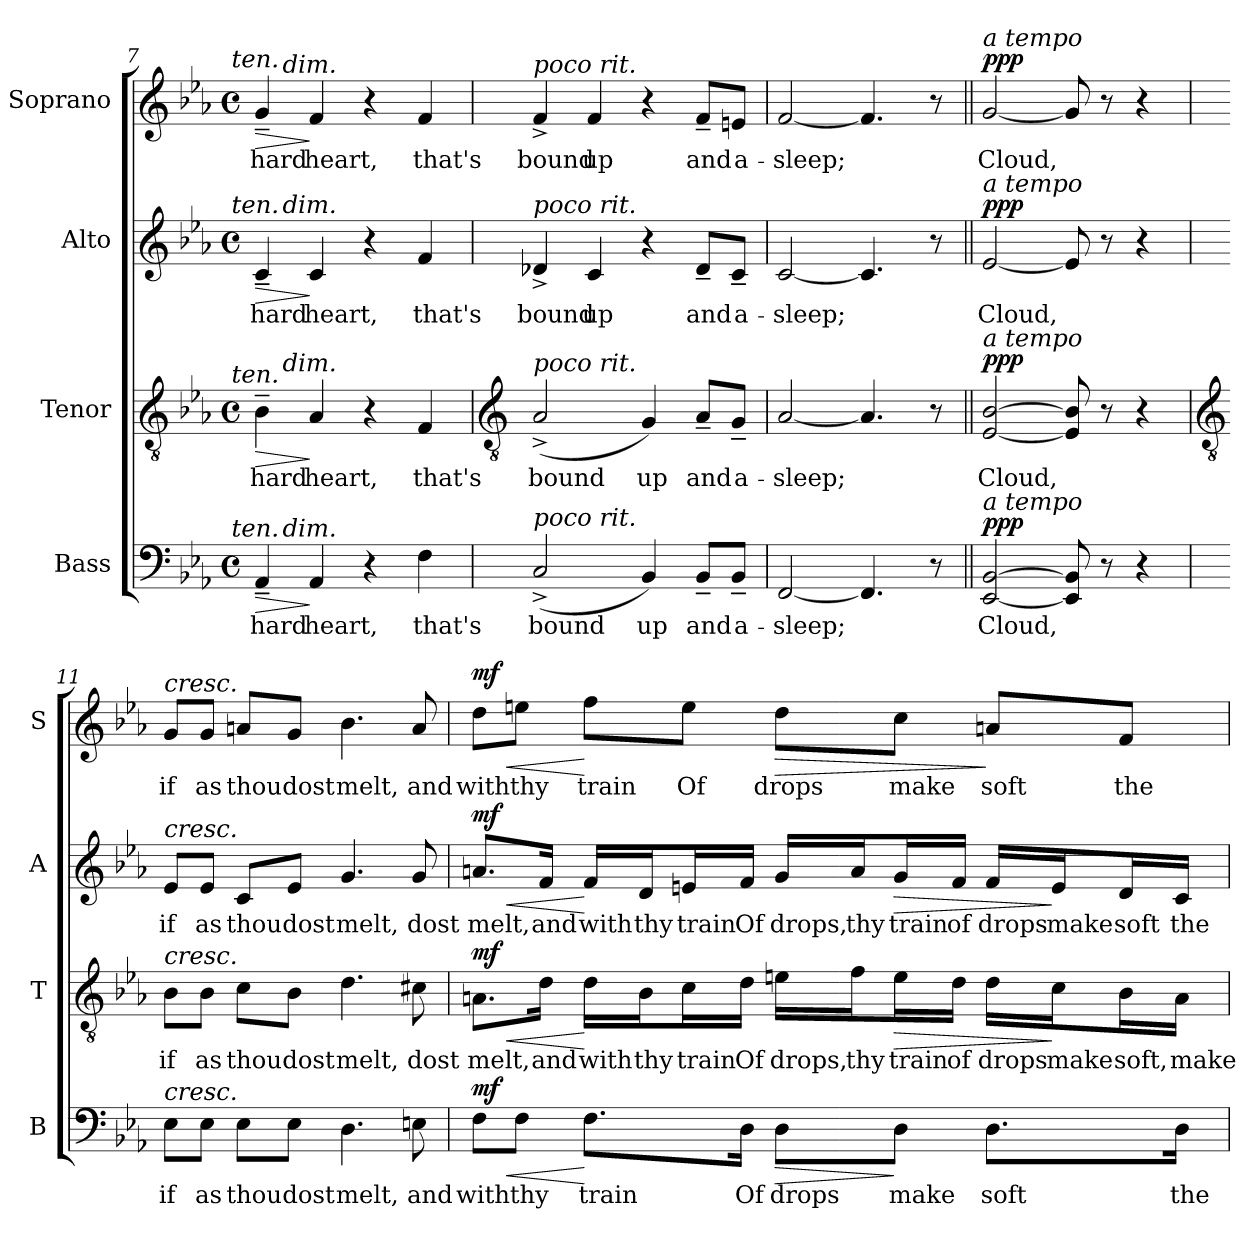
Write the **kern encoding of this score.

**kern	**text	**dynam	**kern	**text	**dynam	**kern	**text	**dynam	**kern	**text	**dynam
*part4	*part4	*part4	*part3	*part3	*part3	*part2	*part2	*part2	*part1	*part1	*part1
*staff4	*staff4	*staff4	*staff3	*staff3	*staff3	*staff2	*staff2	*staff2	*staff1	*staff1	*staff1
*I"Bass	*	*	*I"Tenor	*	*	*I"Alto	*	*	*I"Soprano	*	*
*I'B	*	*	*I'T	*	*	*I'A	*	*	*I'S	*	*
*clefF4	*	*	*clefGv2	*	*	*clefG2	*	*	*clefG2	*	*
*k[b-e-a-]	*	*	*k[b-e-a-]	*	*	*k[b-e-a-]	*	*	*k[b-e-a-]	*	*
*E-:	*	*	*E-:	*	*	*E-:	*	*	*E-:	*	*
*M4/4	*	*	*M4/4	*	*	*M4/4	*	*	*M4/4	*	*
*met(c)	*	*	*met(c)	*	*	*met(c)	*	*	*met(c)	*	*
=7	=7	=7	=7	=7	=7	=7	=7	=7	=7	=7	=7
!	!	!	!	!	!	!	!	!	!LO:TX:a:i:cj:t=ten.	!	!
!	!	!	!	!	!	!LO:TX:a:i:cj:t=ten.	!	!	!	!	!
!	!	!	!LO:TX:a:i:cj:t=ten.	!	!	!	!	!	!	!	!
!LO:TX:a:i:cj:t=ten.	!	!	!	!	!	!	!	!	!	!	!
!	!LO:LY:b	!LO:HP:b	!	!LO:LY:b	!LO:HP:b	!	!LO:LY:b	!LO:HP:b	!	!LO:LY:b	!LO:HP:b
4AA-~/	hard	>	4B-~\	hard	>	4c~/	hard	>	4g~/	hard	>
!	!	!	!	!	!	!	!	!	!LO:TX:a:i:cj:t=dim.	!	!
!	!	!	!	!	!	!LO:TX:a:i:cj:t=dim.	!	!	!	!	!
!	!	!	!LO:TX:a:i:cj:t=dim.	!	!	!	!	!	!	!	!
!LO:TX:a:i:cj:t=dim.	!	!	!	!	!	!	!	!	!	!	!
!	!LO:LY:b	!	!	!LO:LY:b	!	!	!LO:LY:b	!	!	!LO:LY:b	!
4AA-/	heart,	]	4A-/	heart,	]	4c/	heart,	]	4f/	heart,	]
4r	.	.	4r	.	.	4r	.	.	4r	.	.
!	!LO:LY:b	!	!	!LO:LY:b	!	!	!LO:LY:b	!	!	!LO:LY:b	!
4F\	that's	.	4F/	that's	.	4f/	that's	.	4f/	that's	.
!!LO:LB:g=z
=8	=8	=8	=8	=8	=8	=8	=8	=8	=8	=8	=8
*	*	*	*clefGv2	*	*	*	*	*	*	*	*
!	!	!	!	!	!	!	!	!	!LO:TX:a:i:t=poco rit.	!	!
!	!	!	!	!	!	!LO:TX:a:i:t=poco rit.	!	!	!	!	!
!	!	!	!LO:TX:a:i:t=poco rit.	!	!	!	!	!	!	!	!
!LO:TX:a:i:t=poco rit.	!	!	!	!	!	!	!	!	!	!	!
!	!LO:LY:b	!	!	!LO:LY:b	!	!	!LO:LY:b	!	!	!LO:LY:b	!
(<2C^/	bound	.	(<2A-^/	bound	.	4d-X^/	bound	.	4f^/	bound	.
!	!	!	!	!	!	!	!LO:LY:b	!	!	!LO:LY:b	!
.	.	.	.	.	.	4c/	up	.	4f/	up	.
!	!LO:LY:b	!	!	!LO:LY:b	!	!	!	!	!	!	!
4BB-/)	up	.	4G/)	up	.	4r	.	.	4r	.	.
!	!LO:LY:b	!	!	!LO:LY:b	!	!	!LO:LY:b	!	!	!LO:LY:b	!
8BB-~/L	and	.	8A-~/L	and	.	8d-~/L	and	.	8f~/L	and	.
!	!LO:LY:b	!	!	!LO:LY:b	!	!	!LO:LY:b	!	!	!LO:LY:b	!
8BB-~/J	a-	.	8G~/J	a-	.	8c~/J	a-	.	8en/J	a-	.
=9	=9	=9	=9	=9	=9	=9	=9	=9	=9	=9	=9
!	!LO:LY:b	!	!	!LO:LY:b	!	!	!LO:LY:b	!	!	!LO:LY:b	!
[2FF/	-sleep;	.	[2A-/	-sleep;	.	[2c/	-sleep;	.	[2f/	-sleep;	.
4.FF/]	.	.	4.A-/]	.	.	4.c/]	.	.	4.f/]	.	.
8r	.	.	8r	.	.	8r	.	.	8r	.	.
=10||	=10||	=10||	=10||	=10||	=10||	=10||	=10||	=10||	=10||	=10||	=10||
!	!	!	!	!	!	!	!	!	!LO:TX:a:i:t=a tempo	!	!
!	!	!	!	!	!	!LO:TX:a:i:t=a tempo	!	!	!	!	!
!	!	!	!LO:TX:a:i:t=a tempo	!	!	!	!	!	!	!	!
!LO:TX:a:i:t=a tempo	!	!	!	!	!	!	!	!	!	!	!
!	!LO:LY:b	!LO:DY:a	!	!LO:LY:b	!LO:DY:a	!	!LO:LY:b	!LO:DY:a	!	!LO:LY:b	!LO:DY:a
[2EE-/ [2BB-/	Cloud,	ppp	[2E-/ [2B-/	Cloud,	ppp	[2e-/	Cloud,	ppp	[2g/	Cloud,	ppp
8EE-/] 8BB-/]	.	.	8E-/] 8B-/]	.	.	8e-/]	.	.	8g/]	.	.
8r	.	.	8r	.	.	8r	.	.	8r	.	.
4r	.	.	4r	.	.	4r	.	.	4r	.	.
!!LO:LB:g=z
=11	=11	=11	=11	=11	=11	=11	=11	=11	=11	=11	=11
*	*	*	*clefGv2	*	*	*	*	*	*	*	*
!	!	!	!	!	!	!	!	!	!LO:TX:a:i:t=cresc.	!	!
!	!	!	!	!	!	!LO:TX:a:i:t=cresc.	!	!	!	!	!
!	!	!	!LO:TX:a:i:t=cresc.	!	!	!	!	!	!	!	!
!LO:TX:a:i:t=cresc.	!	!	!	!	!	!	!	!	!	!	!
!	!LO:LY:b	!	!	!LO:LY:b	!	!	!LO:LY:b	!	!	!LO:LY:b	!
8E-\L	if	.	8B-\L	if	.	8e-/L	if	.	8g/L	if	.
!	!LO:LY:b	!	!	!LO:LY:b	!	!	!LO:LY:b	!	!	!LO:LY:b	!
8E-\J	as	.	8B-\J	as	.	8e-/J	as	.	8g/J	as	.
!	!LO:LY:b	!	!	!LO:LY:b	!	!	!LO:LY:b	!	!	!LO:LY:b	!
8E-\L	thou	.	8c\L	thou	.	8c/L	thou	.	8an/L	thou	.
!	!LO:LY:b	!	!	!LO:LY:b	!	!	!LO:LY:b	!	!	!LO:LY:b	!
8E-\J	dost	.	8B-\J	dost	.	8e-/J	dost	.	8g/J	dost	.
!	!LO:LY:b	!	!	!LO:LY:b	!	!	!LO:LY:b	!	!	!LO:LY:b	!
4.D\	melt,	.	4.d\	melt,	.	4.g/	melt,	.	4.b-\	melt,	.
!	!LO:LY:b	!	!	!LO:LY:b	!	!	!LO:LY:b	!	!	!LO:LY:b	!
8En\	and	.	8c#X\	dost	.	8g/	dost	.	8a/	and	.
=12	=12	=12	=12	=12	=12	=12	=12	=12	=12	=12	=12
!	!LO:LY:b	!LO:HP:b	!	!LO:LY:b	!LO:HP:b	!	!LO:LY:b	!LO:HP:b	!	!LO:LY:b	!LO:HP:b
!	!	!LO:DY:n=1:a	!	!	!LO:DY:n=1:a	!	!	!LO:DY:n=1:a	!	!	!LO:DY:n=1:a
8F\L	with	< mf	8.An\L	melt,	< mf	8.an/L	melt,	< mf	8dd\L	with	< mf
!	!LO:LY:b	!	!	!	!	!	!	!	!	!LO:LY:b	!
8F\J	thy	.	.	.	.	.	.	.	8een\J	thy	.
!	!	!	!	!LO:LY:b	!	!	!LO:LY:b	!	!	!	!
.	.	.	16d\Jk	and	.	16f/Jk	and	.	.	.	.
!	!LO:LY:b	!	!	!LO:LY:b	!	!	!LO:LY:b	!	!	!LO:LY:b	!
8.F\L	train	[	16d\LL	with	[	16f/LL	with	[	8ff\L	train	[
!	!	!	!	!LO:LY:b	!	!	!LO:LY:b	!	!	!	!
.	.	.	16B-\J	thy	.	16d/J	thy	.	.	.	.
!	!	!	!	!LO:LY:b	!	!	!LO:LY:b	!	!	!LO:LY:b	!
.	.	.	16c\L	train	.	16en/L	train	.	8ee\J	Of	.
!	!LO:LY:b	!	!	!LO:LY:b	!	!	!LO:LY:b	!	!	!	!
16D\Jk	Of	.	16d\JJ	Of	.	16f/JJ	Of	.	.	.	.
!	!LO:LY:b	!LO:HP:b	!	!LO:LY:b	!	!	!LO:LY:b	!	!	!LO:LY:b	!LO:HP:b
8D\L	drops	>	16en\LL	drops,	.	16g/LL	drops,	.	8dd\L	drops	>
!	!	!	!	!LO:LY:b	!	!	!LO:LY:b	!	!	!	!
.	.	.	16f\J	thy	.	16a/J	thy	.	.	.	.
!	!LO:LY:b	!	!	!LO:LY:b	!LO:HP:b	!	!LO:LY:b	!LO:HP:b	!	!LO:LY:b	!
8D\J	make	]	16e\L	train	>	16g/L	train	>	8cc\J	make	.
!	!	!	!	!LO:LY:b	!	!	!LO:LY:b	!	!	!	!
.	.	.	16d\JJ	of	.	16f/JJ	of	.	.	.	.
!	!LO:LY:b	!	!	!LO:LY:b	!	!	!LO:LY:b	!	!	!LO:LY:b	!
8.D\L	soft	.	16d\LL	drops	.	16f/LL	drops	.	8an/L	soft	]
!	!	!	!	!LO:LY:b	!	!	!LO:LY:b	!	!	!	!
.	.	.	16c\J	make	]	16e/J	make	]	.	.	.
!	!	!	!	!LO:LY:b	!	!	!LO:LY:b	!	!	!LO:LY:b	!
.	.	.	16B-\L	soft,	.	16d/L	soft	.	8f/J	the	.
!	!LO:LY:b	!	!	!LO:LY:b	!	!	!LO:LY:b	!	!	!	!
16D\Jk	the	.	16A\JJ	make	.	16c/JJ	the	.	.	.	.
=	=	=	=	=	=	=	=	=	=	=	=
*-	*-	*-	*-	*-	*-	*-	*-	*-	*-	*-	*-
